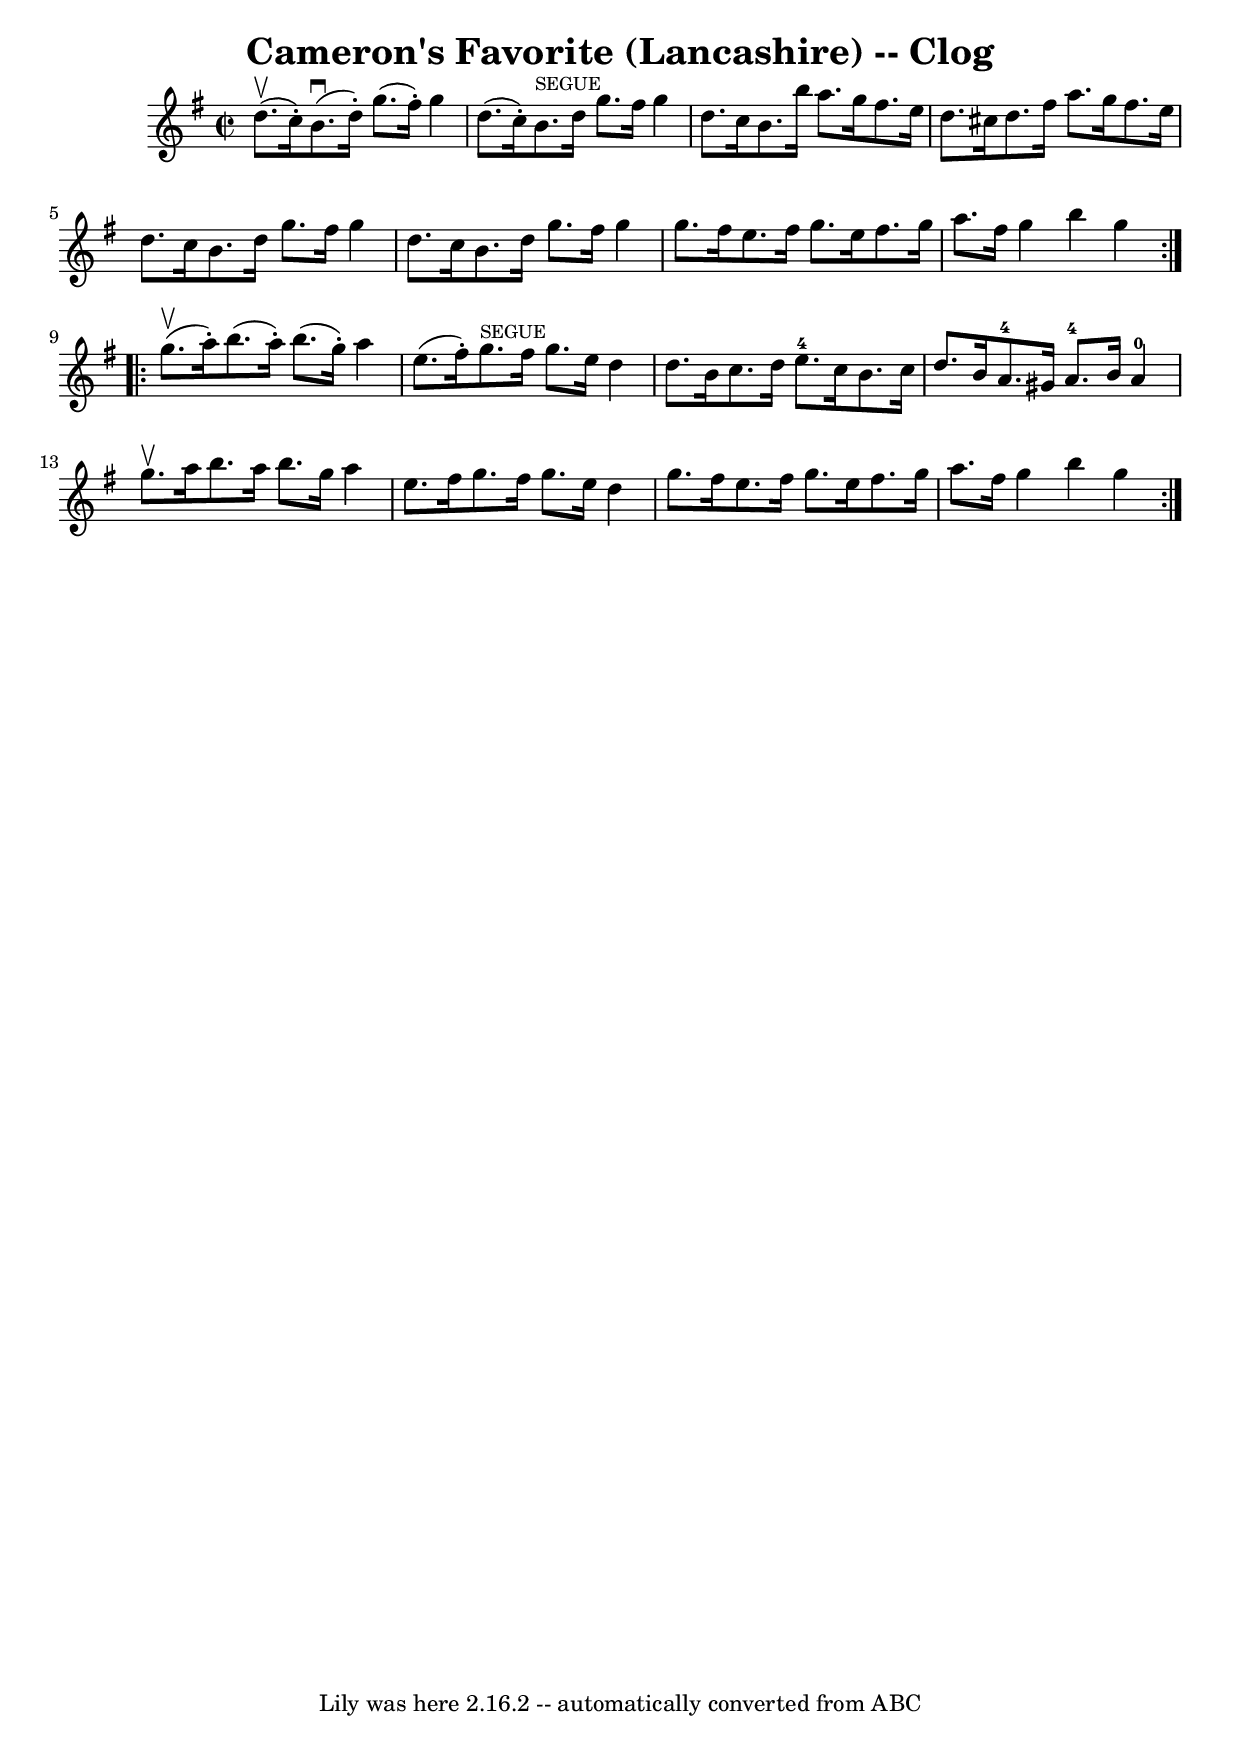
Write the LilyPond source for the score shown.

\version "2.16.2"
\include "Mammoth.ily"
\header {
  %% book = "Ryan's Mammoth Collection"
  crossRefNumber = "1"
  footnotes = "\\\\160 954"
  origin = "SCOTCH"
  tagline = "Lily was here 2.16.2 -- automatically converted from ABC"
  title = "Cameron's Favorite (Lancashire) -- Clog"

}
voicedefault =  {



  \repeat volta 2 {

    \override Staff.TimeSignature #'style = #'C
    \time 2/2 
    \key g \major
    d''8.^\upbow(c''16-.) |
    b'8.^\downbow(d''16-.) g''8. (fis''16-.) g''4 d''8. (c''16-.-)   |
    b'8.^\segue d''16 g''8. fis''16 g''4 d''8.    
    c''16    |
    b'8. b''16 a''8. g''16 fis''8. e''16    
    d''8. cis''16    |
    d''8. fis''16 a''8. g''16 fis''8.    
    e''16 d''8. c''16    |
    b'8. d''16 g''8. fis''16    
    g''4 d''8. c''16    |
    b'8. d''16 g''8. fis''16 g''4  
    g''8. fis''16    |
    e''8. fis''16 g''8. e''16 fis''8.  
    g''16 a''8. fis''16    |
    g''4 b''4 g''4  
  }     

  \repeat volta 2 {
    g''8.^\upbow(a''16-.) |
    b''8. (a''16-.) b''8. (g''16-.) a''4 e''8. (fis''16-.)   |
    
    g''8.^\segue fis''16 g''8. e''16 d''4 d''8. b'16    |
    
    c''8. d''16 e''8.-4 c''16 b'8. c''16 d''8. b'16    
    |
    a'8.-4 gis'16 a'8.-4 b'16 a'4-0 g''8.^\upbow a''16    |
    b''8. a''16 b''8. g''16 a''4    
    e''8. fis''16    |
    g''8. fis''16 g''8. e''16 d''4    
    g''8. fis''16    |
    e''8. fis''16 g''8. e''16 fis''8.    
    g''16 a''8. fis''16    |
    g''4 b''4 g''4  
  }   

}

\score{
  <<

    \context Staff="default"
    {
      \voicedefault 
      
    }

  >>
  \layout {
    
  }
  \midi {
  }

}
